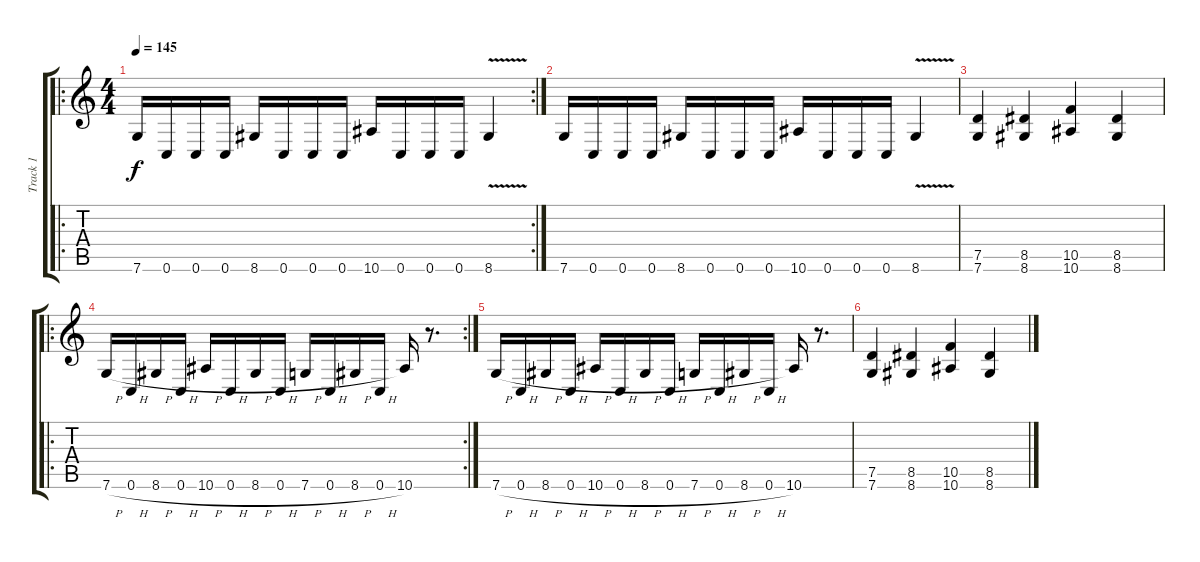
\track ("Track 1" "Track 1") {instrument overdrivenguitar}
\staff {score tabs}
\tuning (D4 A3 F3 C3 G2 C2) {hide}
\ro
\rc 2
\ts (4 4)
\tempo 145
\clef g2
\ks c
7.6.16{dy f volume 16} 0.6.16 0.6.16 0.6.16 8.6.16 0.6.16 0.6.16 0.6.16 10.6.16 0.6.16 0.6.16 0.6.16 8.6{v}.4 |
7.6.16 0.6.16 0.6.16 0.6.16 8.6.16 0.6.16 0.6.16 0.6.16 10.6.16 0.6.16 0.6.16 0.6.16 8.6{v}.4 |
(7.5 7.6).4{volume 16 instrument distortionguitar} (8.5 8.6).4 (10.5 10.6).4 (8.5 8.6).4 |
\ro
\rc 2
7.6{h}.16 0.6{h}.16 8.6{h}.16 0.6{h}.16 10.6{h}.16 0.6{h}.16 8.6{h}.16 0.6{h}.16 7.6{h}.16 0.6{h}.16 8.6{h}.16 0.6{h}.16 10.6.16 r.8{d} |
7.6{h}.16 0.6{h}.16 8.6{h}.16 0.6{h}.16 10.6{h}.16 0.6{h}.16 8.6{h}.16 0.6{h}.16 7.6{h}.16 0.6{h}.16 8.6{h}.16 0.6{h}.16 10.6.16 r.8{d} |
(7.5 7.6).4{volume 16 instrument distortionguitar} (8.5 8.6).4 (10.5 10.6).4 (8.5 8.6).4
